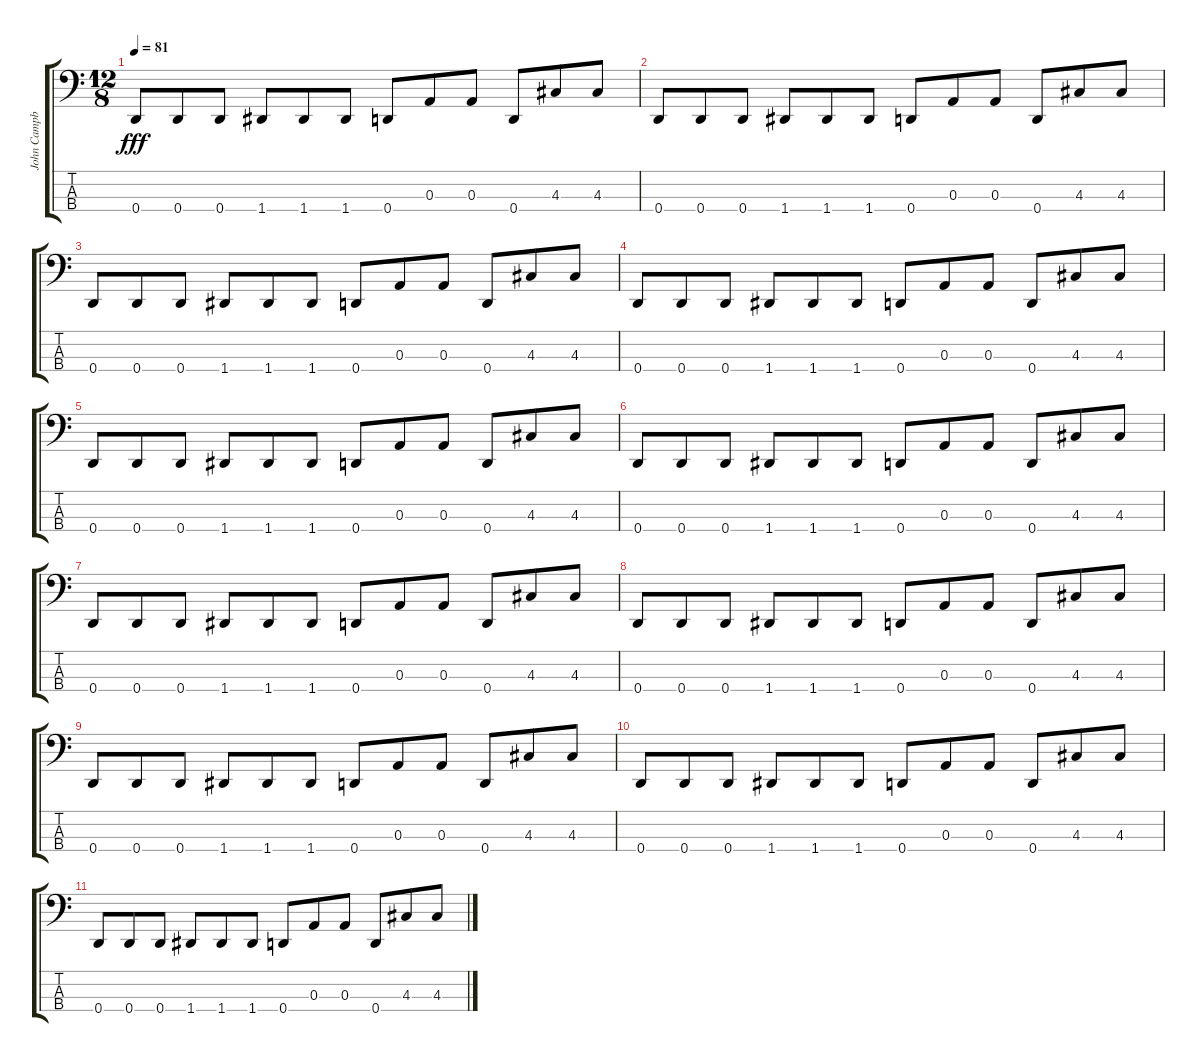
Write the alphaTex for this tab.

\track ("John Campbell" "John Campb") {instrument electricbasspick}
\staff {score tabs}
\tuning (G2 D2 A1 D1) {hide}
\ts (12 8)
\tempo 81
\clef f4
\ks c
0.4.8{dy fff} 0.4.8 0.4.8 1.4.8 1.4.8 1.4.8 0.4.8 0.3.8 0.3.8 0.4.8 4.3.8 4.3.8 |
0.4.8 0.4.8 0.4.8 1.4.8 1.4.8 1.4.8 0.4.8 0.3.8 0.3.8 0.4.8 4.3.8 4.3.8 |
0.4.8 0.4.8 0.4.8 1.4.8 1.4.8 1.4.8 0.4.8 0.3.8 0.3.8 0.4.8 4.3.8 4.3.8 |
0.4.8 0.4.8 0.4.8 1.4.8 1.4.8 1.4.8 0.4.8 0.3.8 0.3.8 0.4.8 4.3.8 4.3.8 |
0.4.8 0.4.8 0.4.8 1.4.8 1.4.8 1.4.8 0.4.8 0.3.8 0.3.8 0.4.8 4.3.8 4.3.8 |
0.4.8 0.4.8 0.4.8 1.4.8 1.4.8 1.4.8 0.4.8 0.3.8 0.3.8 0.4.8 4.3.8 4.3.8 |
0.4.8 0.4.8 0.4.8 1.4.8 1.4.8 1.4.8 0.4.8 0.3.8 0.3.8 0.4.8 4.3.8 4.3.8 |
0.4.8 0.4.8 0.4.8 1.4.8 1.4.8 1.4.8 0.4.8 0.3.8 0.3.8 0.4.8 4.3.8 4.3.8 |
0.4.8 0.4.8 0.4.8 1.4.8 1.4.8 1.4.8 0.4.8 0.3.8 0.3.8 0.4.8 4.3.8 4.3.8 |
0.4.8 0.4.8 0.4.8 1.4.8 1.4.8 1.4.8 0.4.8 0.3.8 0.3.8 0.4.8 4.3.8 4.3.8 |
0.4.8 0.4.8 0.4.8 1.4.8 1.4.8 1.4.8 0.4.8 0.3.8 0.3.8 0.4.8 4.3.8 4.3.8
